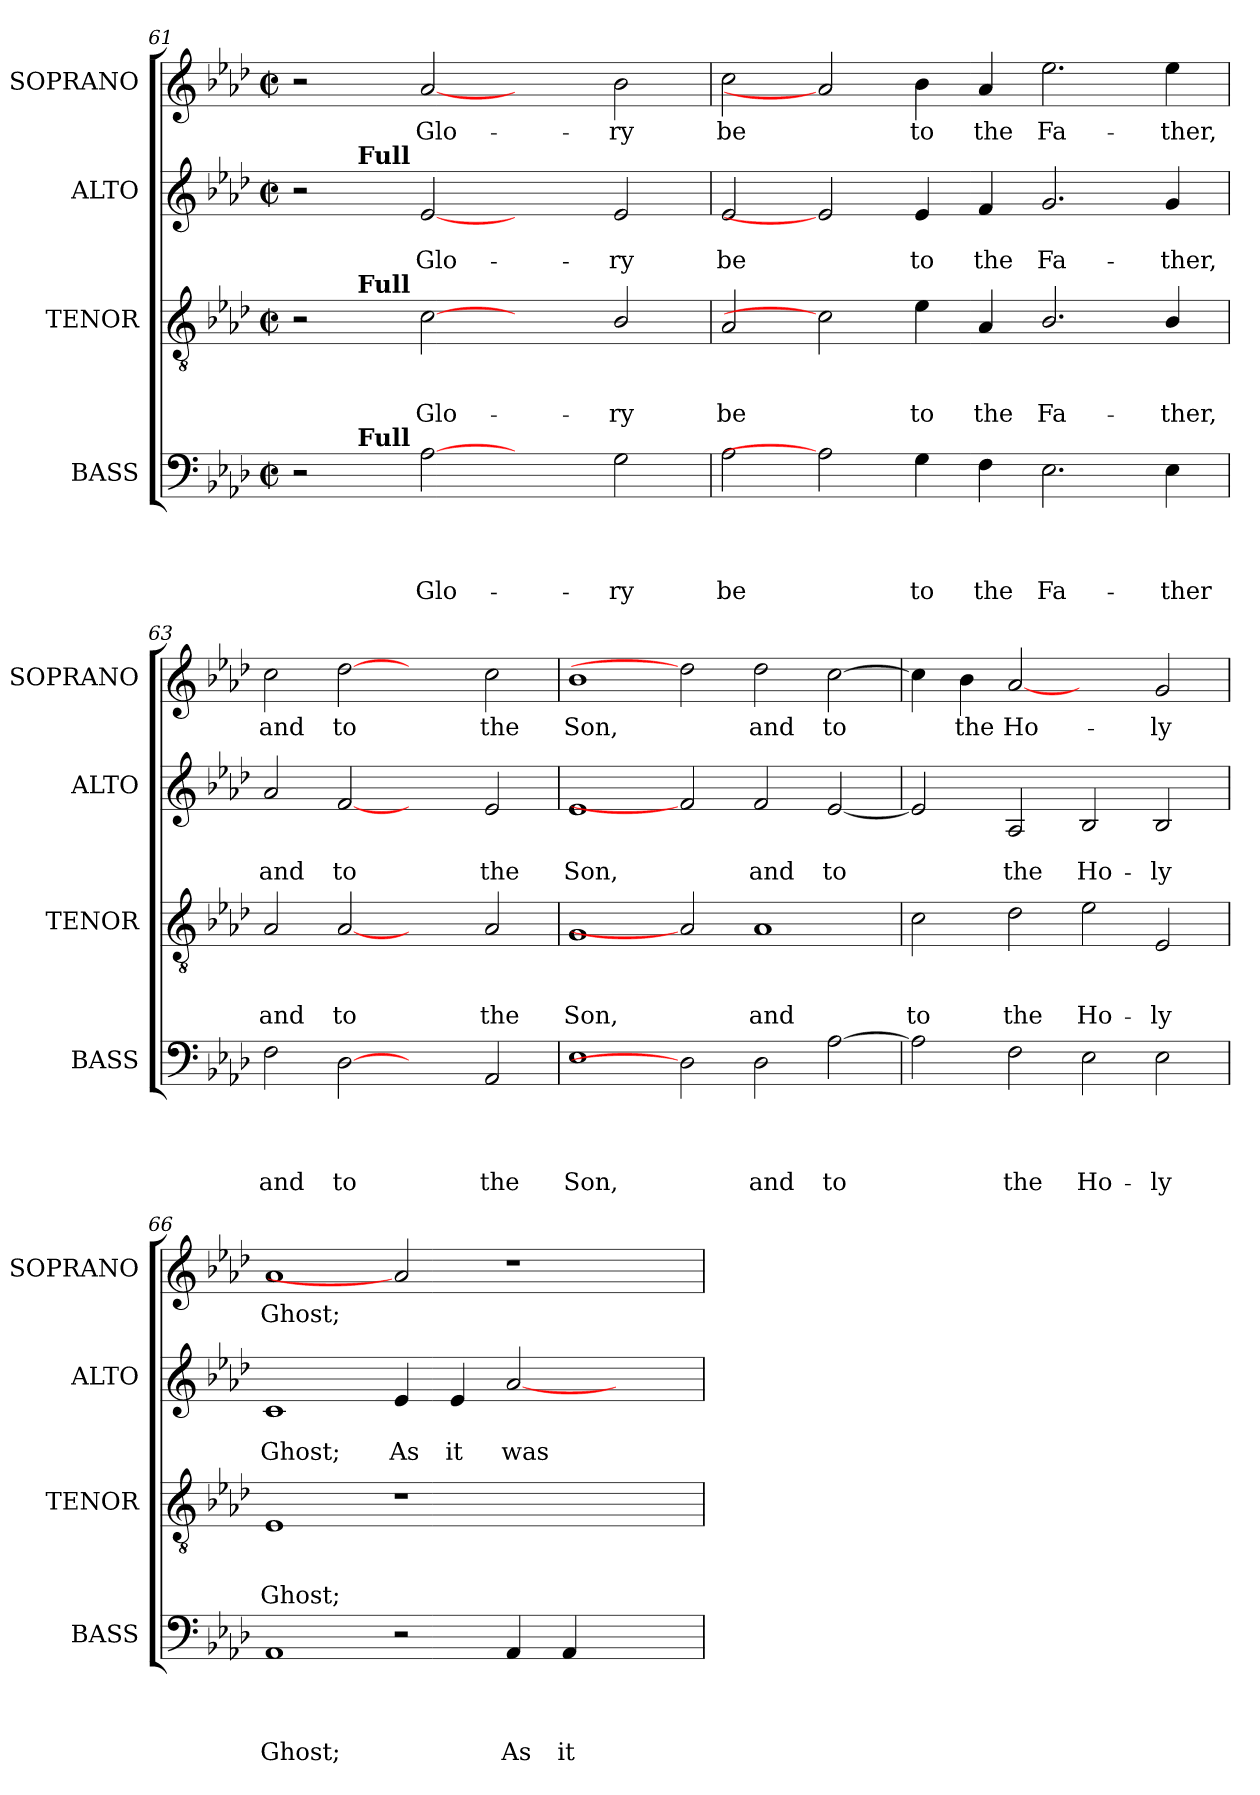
**kern	**text	**text	**text	**text	**kern	**text	**text	**text	**kern	**text	**text	**kern	**text
*part4	*part4	*part4	*part4	*part4	*part3	*part3	*part3	*part3	*part2	*part2	*part2	*part1	*part1
*staff4	*staff4	*staff4	*staff4	*staff4	*staff3	*staff3	*staff3	*staff3	*staff2	*staff2	*staff2	*staff1	*staff1
*I"BASS	*	*	*	*	*I"TENOR	*	*	*	*I"ALTO	*	*	*I"SOPRANO	*
*I'BASS	*	*	*	*	*I'TENOR	*	*	*	*I'ALTO	*	*	*I'SOPRANO	*
*clefF4	*	*	*	*	*clefGv2	*	*	*	*clefG2	*	*	*clefG2	*
*k[b-e-a-d-]	*	*	*	*	*k[b-e-a-d-]	*	*	*	*k[b-e-a-d-]	*	*	*k[b-e-a-d-]	*
*A-:	*	*	*	*	*A-:	*	*	*	*A-:	*	*	*A-:	*
*M2/2	*	*	*	*	*M2/2	*	*	*	*M2/2	*	*	*M2/2	*
*met(c|)	*	*	*	*	*met(c|)	*	*	*	*met(c|)	*	*	*met(c|)	*
=61	=61	=61	=61	=61	=61	=61	=61	=61	=61	=61	=61	=61	=61
*^	*	*	*	*	*^	*	*	*	*^	*	*	*	*
2r	4ryy	.	.	.	.	2r	4ryy	.	.	.	2r	4ryy	.	.	2r	.
!	!	!	!	!	!	!	!	!	!	!	!	!LO:TX:a:B:t=Full	!	!	!	!
!	!	!	!	!	!	!	!LO:TX:a:B:t=Full	!	!	!	!	!	!	!	!	!
!	!LO:TX:a:B:t=Full	!	!	!	!	!	!	!	!	!	!	!	!	!	!	!
.	1..ryy	.	.	.	.	.	1..ryy	.	.	.	.	1..ryy	.	.	.	.
!	!	!	!	!	!LO:LY:b	!	!	!	!	!LO:LY:b	!	!	!	!LO:LY:b	!	!LO:LY:b
[2A-	.	.	.	.	Glo-	[2c	.	.	.	Glo-	[2e-	.	.	Glo-	[2a-	Glo-
2ryy	.	.	.	.	.	2ryy	.	.	.	.	2ryy	.	.	.	2ryy	.
!	!	!	!	!	!LO:LY:b	!	!	!	!	!LO:LY:b	!	!	!	!LO:LY:b	!	!LO:LY:b
2G\	.	.	.	.	-ry	2B-/	.	.	.	-ry	2e-/	.	.	-ry	2b-\	-ry
=62	=62	=62	=62	=62	=62	=62	=62	=62	=62	=62	=62	=62	=62	=62	=62	=62
!	!	!	!	!	!LO:LY:b	!	!	!	!	!LO:LY:b	!	!	!	!LO:LY:b	!	!LO:LY:b
*v	*v	*	*	*	*	*	*	*	*	*	*v	*v	*	*	*	*
*	*	*	*	*	*v	*v	*	*	*	*	*	*	*	*
2A-\	.	.	.	be	2A-/	.	.	be	2e-/	.	be	2cc\	be
2A-]	.	.	.	.	2c]	.	.	.	2e-]	.	.	2a-]	.
!	!	!	!	!LO:LY:b	!	!	!	!LO:LY:b	!	!	!LO:LY:b	!	!LO:LY:b
4G\	.	.	.	to	4e-\	.	.	to	4e-/	.	to	4b-\	to
!	!	!	!	!LO:LY:b	!	!	!	!LO:LY:b	!	!	!LO:LY:b	!	!LO:LY:b
4F\	.	.	.	the	4A-/	.	.	the	4f/	.	the	4a-/	the
!	!	!	!	!LO:LY:b	!	!	!	!LO:LY:b	!	!	!LO:LY:b	!	!LO:LY:b
2.E-\	.	.	.	Fa-	2.B-/	.	.	Fa-	2.g/	.	Fa-	2.ee-\	Fa-
!	!	!	!	!LO:LY:b	!	!	!	!LO:LY:b	!	!	!LO:LY:b	!	!LO:LY:b
4E-\	.	.	.	-ther	4B-/	.	.	-ther,	4g/	.	-ther,	4ee-\	-ther,
=63	=63	=63	=63	=63	=63	=63	=63	=63	=63	=63	=63	=63	=63
!	!	!	!	!LO:LY:b	!	!	!	!LO:LY:b	!	!	!LO:LY:b	!	!LO:LY:b
2F\	.	.	.	and	2A-/	.	.	and	2a-/	.	and	2cc\	and
!	!	!	!	!LO:LY:b	!	!	!	!LO:LY:b	!	!	!LO:LY:b	!	!LO:LY:b
[2D-	.	.	.	to	[2A-	.	.	to	[2f	.	to	[2dd-	to
2ryy	.	.	.	.	2ryy	.	.	.	2ryy	.	.	2ryy	.
!	!	!	!	!LO:LY:b	!	!	!	!LO:LY:b	!	!	!LO:LY:b	!	!LO:LY:b
2AA-/	.	.	.	the	2A-/	.	.	the	2e-/	.	the	2cc\	the
!!LO:LB:g=z
=64	=64	=64	=64	=64	=64	=64	=64	=64	=64	=64	=64	=64	=64
!	!	!	!	!LO:LY:b	!	!	!	!LO:LY:b	!	!	!LO:LY:b	!	!LO:LY:b
1E-	.	.	.	Son,	1G	.	.	Son,	1e-	.	Son,	1b-	Son,
2D-]	.	.	.	.	2A-]	.	.	.	2f]	.	.	2dd-]	.
!	!	!	!	!LO:LY:b	!	!	!	!LO:LY:b	!	!	!LO:LY:b	!	!LO:LY:b
2D-\	.	.	.	and	1A-	.	.	and	2f/	.	and	2dd-\	and
!	!	!	!	!LO:LY:b	!	!	!	!	!	!	!LO:LY:b	!	!LO:LY:b
[>2A-\	.	.	.	to	.	.	.	.	[<2e-/	.	to	[>2cc\	to
=65	=65	=65	=65	=65	=65	=65	=65	=65	=65	=65	=65	=65	=65
!	!	!	!	!	!	!	!	!LO:LY:b	!	!	!	!	!
2A-\]	.	.	.	.	2c\	.	.	to	2e-/]	.	.	4cc\]	.
!	!	!	!	!	!	!	!	!	!	!	!	!	!LO:LY:b
.	.	.	.	.	.	.	.	.	.	.	.	4b-\	the
!	!	!	!	!LO:LY:b	!	!	!	!LO:LY:b	!	!	!LO:LY:b	!	!LO:LY:b
2F\	.	.	.	the	2d-\	.	.	the	2A-/	.	the	[2a-	Ho-
!	!	!	!	!LO:LY:b	!	!	!	!LO:LY:b	!	!	!LO:LY:b	!	!
2E-\	.	.	.	Ho-	2e-\	.	.	Ho-	2B-/	.	Ho-	2ryy	.
!	!	!	!	!LO:LY:b	!	!	!	!LO:LY:b	!	!	!LO:LY:b	!	!LO:LY:b
2E-\	.	.	.	-ly	2E-/	.	.	-ly	2B-/	.	-ly	2g/	-ly
=66	=66	=66	=66	=66	=66	=66	=66	=66	=66	=66	=66	=66	=66
!	!	!	!	!LO:LY:b	!	!	!	!LO:LY:b	!	!	!LO:LY:b	!	!LO:LY:b
1AA-	.	.	.	Ghost;	1E-	.	.	Ghost;	1c	.	Ghost;	1a-	Ghost;
!	!	!	!	!	!	!	!	!	!	!	!LO:LY:b	!	!
2r	.	.	.	.	1r	.	.	.	4e-/	.	As	2a-]	.
!	!	!	!	!	!	!	!	!	!	!	!LO:LY:b	!	!
.	.	.	.	.	.	.	.	.	4e-/	.	it	.	.
!	!	!	!	!LO:LY:b	!	!	!	!	!	!	!LO:LY:b	!	!
4AA-/	.	.	.	As	.	.	.	.	[<2a-/	.	was	1r	.
!	!	!	!	!LO:LY:b	!	!	!	!	!	!	!	!	!
4AA-/	.	.	.	it	.	.	.	.	.	.	.	.	.
2ryy	.	.	.	.	2ryy	.	.	.	2ryy	.	.	.	.
=	=	=	=	=	=	=	=	=	=	=	=	=	=
*-	*-	*-	*-	*-	*-	*-	*-	*-	*-	*-	*-	*-	*-
